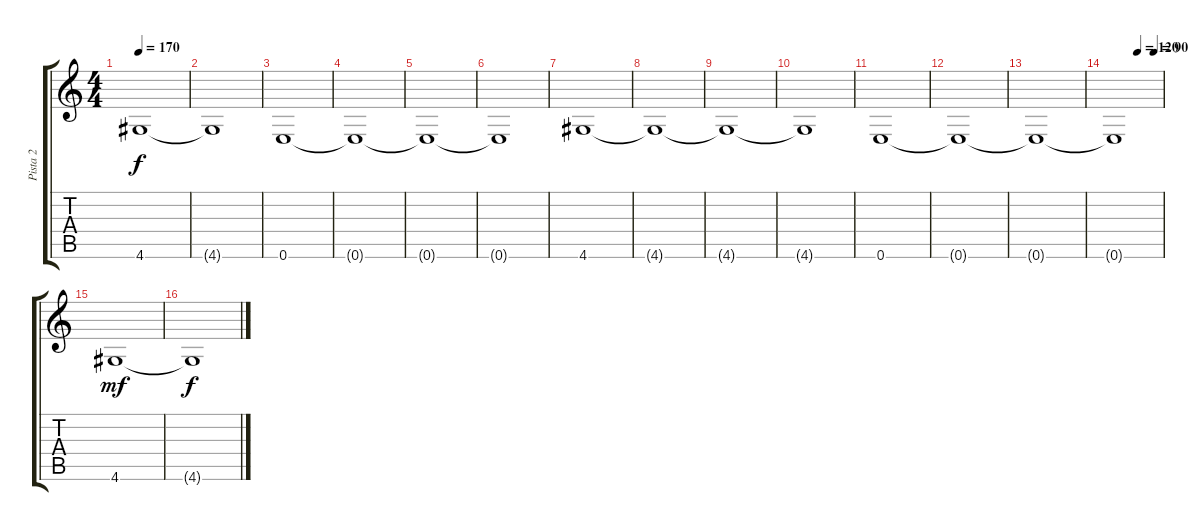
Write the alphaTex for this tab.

\track ("Pista 2" "Pista 2") {instrument distortionguitar}
\staff {score tabs}
\tuning (E4 B3 G3 D3 A2 E2) {hide}
\ts (4 4)
\tempo 170
\clef g2
\ks c
4.6{t}.1{dy f} |
4.6{t}.1 |
0.6.1 |
0.6{t}.1 |
0.6{t}.1 |
0.6{t}.1 |
4.6.1 |
4.6{t}.1 |
4.6{t}.1 |
4.6{t}.1 |
0.6.1 |
0.6{t}.1 |
0.6{t}.1 |
\tempo (120 0.5)
\tempo (90 0.8333333333333334)
0.6{t}.1 |
4.6.1{dy mf volume 6} |
4.6{t}.1{dy f}
